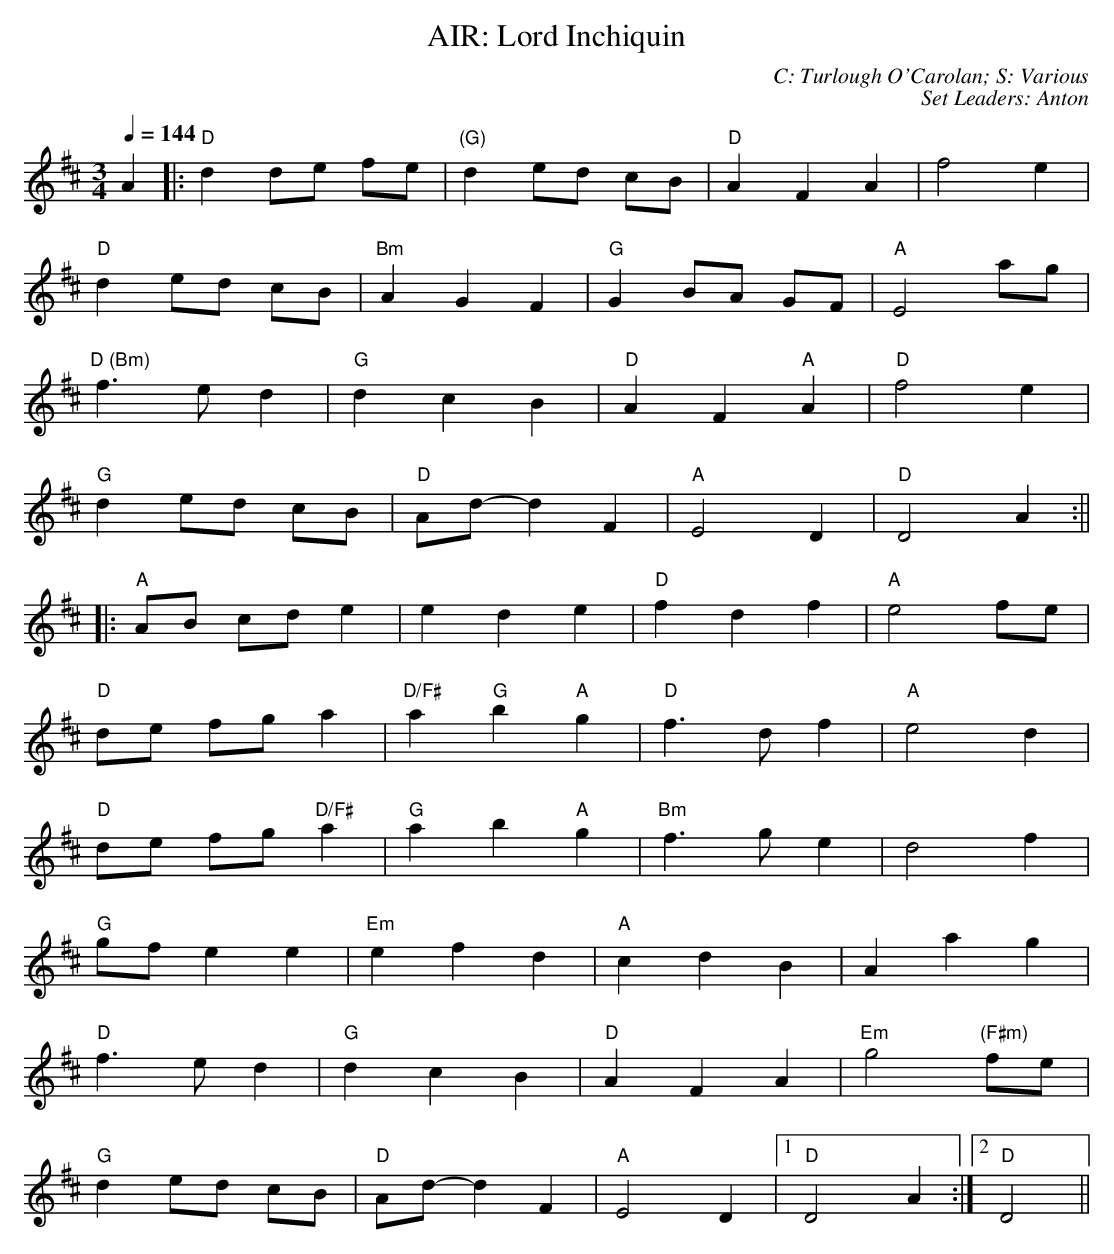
X:1
T: AIR: Lord Inchiquin
C: C: Turlough O'Carolan; S: Various
C: Set Leaders: Anton
M: 3/4
L: 1/8
Q: 1/4=144
K: Dmaj
A2|:"D"d2 de fe|"(G)"d2 ed cB|"D"A2 F2 A2|f4 e2|
"D"d2 ed cB|"Bm"A2 G2 F2|"G"G2 BA GF|"A"E4 ag|
"D (Bm)"f3e d2|"G"d2 c2 B2|"D"A2 F2 "A"A2|"D"f4 e2|
"G"d2 ed cB|"D"Ad-d2 F2|"A"E4 D2|"D"D4 A2:||
|:"A"AB cd e2|e2 d2 e2|"D"f2 d2 f2|"A"e4 fe|
"D"de fg a2|"D/F#"a2 "G"b2 "A"g2|"D"f3d f2|"A"e4 d2|
"D"de fg "D/F#"a2|"G"a2 b2 "A"g2|"Bm"f3g e2|d4 f2|
"G"gf e2 e2|"Em"e2 f2 d2|"A"c2 d2 B2|A2 a2 g2|
"D"f3e d2|"G"d2 c2 B2|"D"A2 F2 A2|"Em"g4 "(F#m)"fe|
"G"d2 ed cB|"D"Ad-d2 F2|"A"E4 D2|1 "D"D4 A2:|2 "D"D4||
